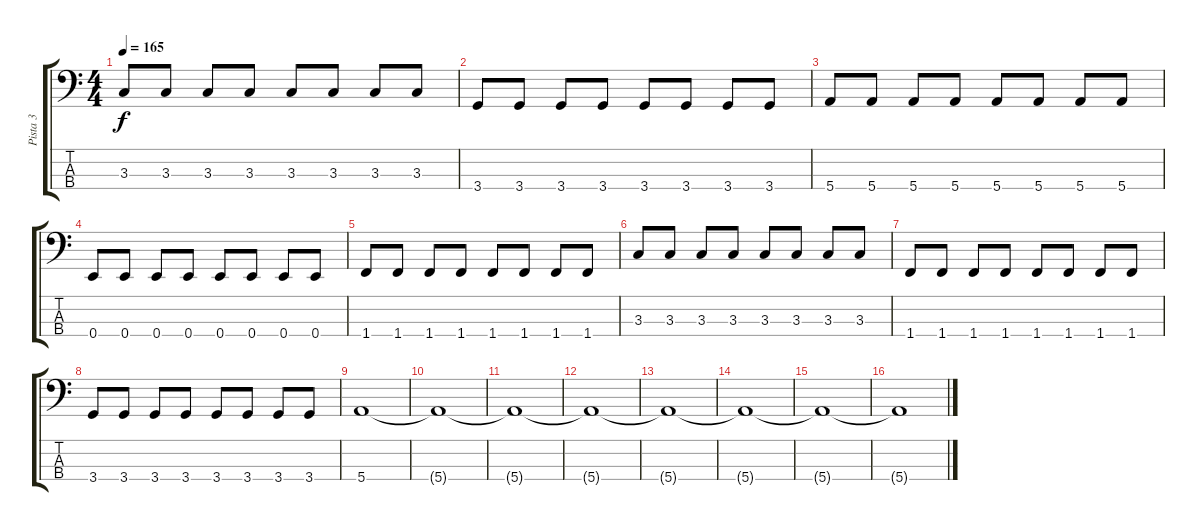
\track ("Pista 3" "Pista 3") {instrument electricbassfinger}
\staff {score tabs}
\tuning (G2 D2 A1 E1) {hide}
\ts (4 4)
\tempo 165
\clef f4
\ks c
3.3.8{dy f} 3.3.8 3.3.8 3.3.8 3.3.8 3.3.8 3.3.8 3.3.8 |
3.4.8 3.4.8 3.4.8 3.4.8 3.4.8 3.4.8 3.4.8 3.4.8 |
5.4.8 5.4.8 5.4.8 5.4.8 5.4.8 5.4.8 5.4.8 5.4.8 |
0.4.8 0.4.8 0.4.8 0.4.8 0.4.8 0.4.8 0.4.8 0.4.8 |
1.4.8 1.4.8 1.4.8 1.4.8 1.4.8 1.4.8 1.4.8 1.4.8 |
3.3.8 3.3.8 3.3.8 3.3.8 3.3.8 3.3.8 3.3.8 3.3.8 |
1.4.8 1.4.8 1.4.8 1.4.8 1.4.8 1.4.8 1.4.8 1.4.8 |
3.4.8 3.4.8 3.4.8 3.4.8 3.4.8 3.4.8 3.4.8 3.4.8 |
5.4.1 |
5.4{t}.1 |
5.4{t}.1 |
5.4{t}.1 |
5.4{t}.1 |
5.4{t}.1 |
5.4{t}.1 |
5.4{t}.1
